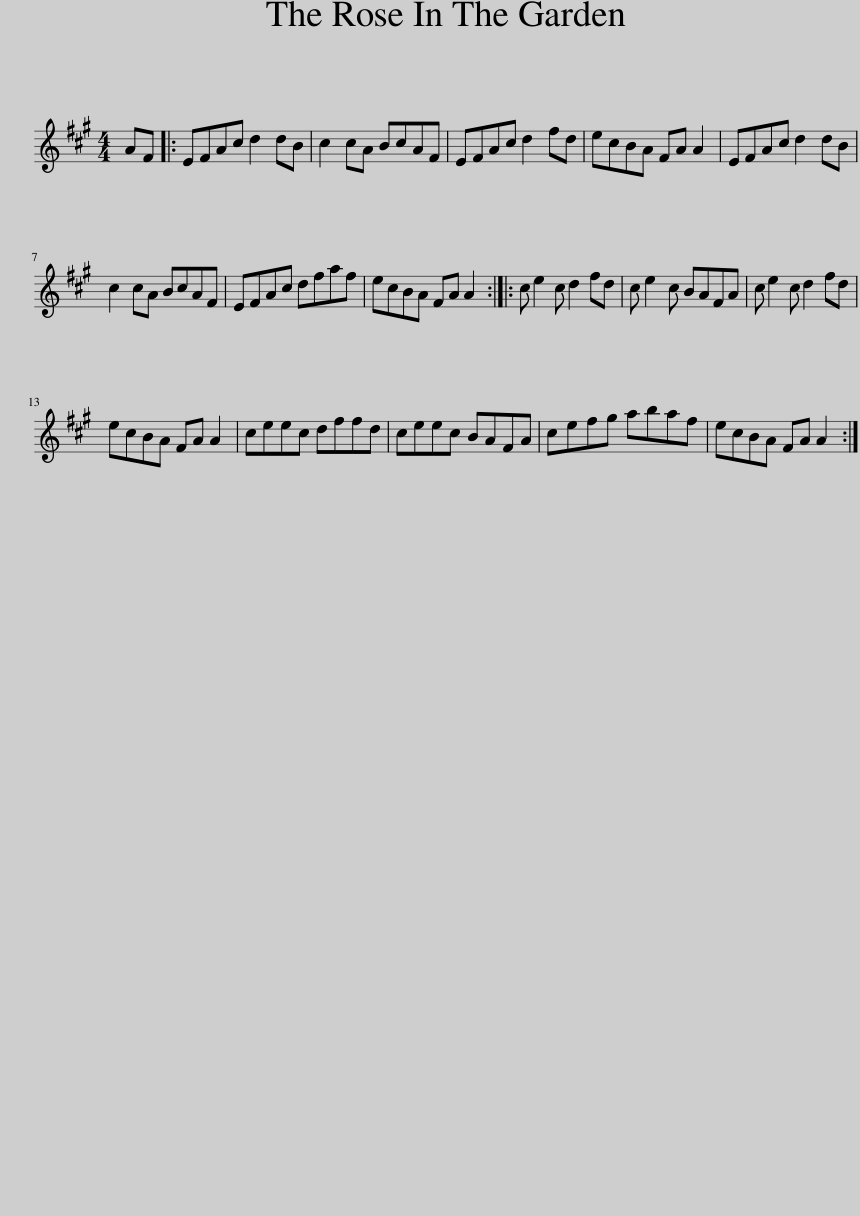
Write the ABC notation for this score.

X:1
L:1/8
M:4/4
I:linebreak $
K:A
V:1 treble
V:1
 AF |: EFAc d2 dB | c2 cA BcAF | EFAc d2 fd | ecBA FA A2 | %5
 EFAc d2 dB |$ c2 cA BcAF | EFAc dfaf | ecBA FA A2 :: c e2 c d2 fd | %10
 c e2 c BAFA | c e2 c d2 fd |$ ecBA FA A2 | ceec dffd | ceec BAFA | %15
 cefg abaf | ecBA FA A2 :| %17
